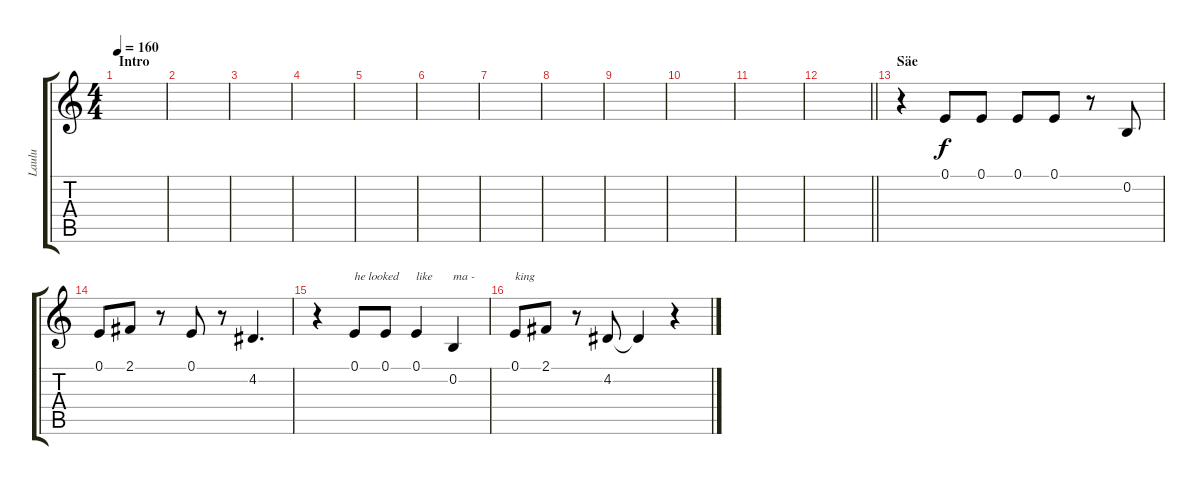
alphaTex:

\track ("Laulu" "Laulu") {instrument lead6voice}
\staff {score tabs}
\tuning (E4 B3 G3 D3 A2 E2) {hide}
\ts (4 4)
\section ("" "Intro")
\tempo 160
\clef g2
\ks c
|
|
|
|
|
|
|
|
|
|
|
\barLineRight lightlight
|
\section ("" "Säe")
r.4 0.1.8 0.1.8 0.1.8 0.1.8 r.8 0.2.8 |
0.1.8 2.1.8 r.8 0.1.8 r.8 4.2.4{d} |
r.4 0.1.8{txt "he looked"} 0.1.8 0.1.4{txt "like"} 0.2.4{txt "ma -"} |
0.1.8{txt "king"} 2.1.8 r.8 4.2.8 4.2{t}.4 r.4
